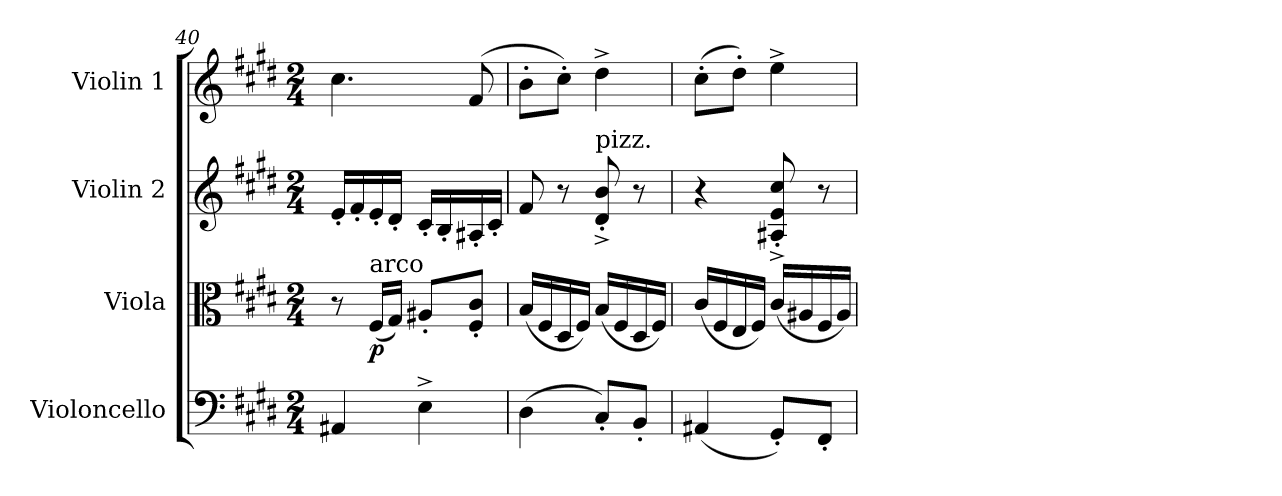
**kern	**kern	**dynam	**kern	**kern
*part4	*part3	*part3	*part2	*part1
*staff4	*staff3	*staff3	*staff2	*staff1
*I"Violoncello	*I"Viola	*	*I"Violin 2	*I"Violin 1
*I'Vc	*I'Vla	*	*I'Vln	*I'Vln
!!LO:LB:g=z
*clefF4	*clefC3	*	*clefG2	*clefG2
*k[f#c#g#d#]	*k[f#c#g#d#]	*	*k[f#c#g#d#]	*k[f#c#g#d#]
*M2/4	*M2/4	*	*M2/4	*M2/4
=40	=40	=40	=40	=40
4AA#X/	8r	.	16e'/LL	4.cc#\
.	.	.	16f#'/	.
!	!LO:TX:a:t=arco	!	!	!
!	!	!LO:DY:b	!	!
.	(16F#/LL	p	16e'/	.
.	16G#/JJ)	.	16d#'/JJ	.
4E^\	8A#X'/L	.	16c#'/LL	.
.	.	.	16B'/	.
.	8F#/' 8c#/'J	.	16A#X'/	(>8f#/
.	.	.	16c#'/JJ	.
=41	=41	=41	=41	=41
(4D#\	(16B/LL	.	8f#/	8b'\L
.	16F#/	.	.	.
.	16D#/	.	8r	8cc#'\J)
.	16F#/JJ)	.	.	.
!	!	!	!LO:TX:a:t=pizz.	!
8C#'/L)	(16B/LL	.	8d#/'^ 8b/'^	4dd#^\
.	16F#/	.	.	.
8BB'/J	16D#/	.	8r	.
.	16F#/JJ)	.	.	.
!!LO:LB:g=z
=42	=42	=42	=42	=42
(4AA#X/	(16c#/LL	.	4r	(8cc#'\L
.	16F#/	.	.	.
.	16E/	.	.	8dd#'\J)
.	16F#/JJ)	.	.	.
8GG#'/L)	(16c#/LL	.	8A#X/'^ 8e/'^ 8cc#/'^	4ee^\
.	16A#X/	.	.	.
8FF#'/J	16F#/	.	8r	.
.	16A#/JJ)	.	.	.
=	=	=	=	=
*-	*-	*-	*-	*-
